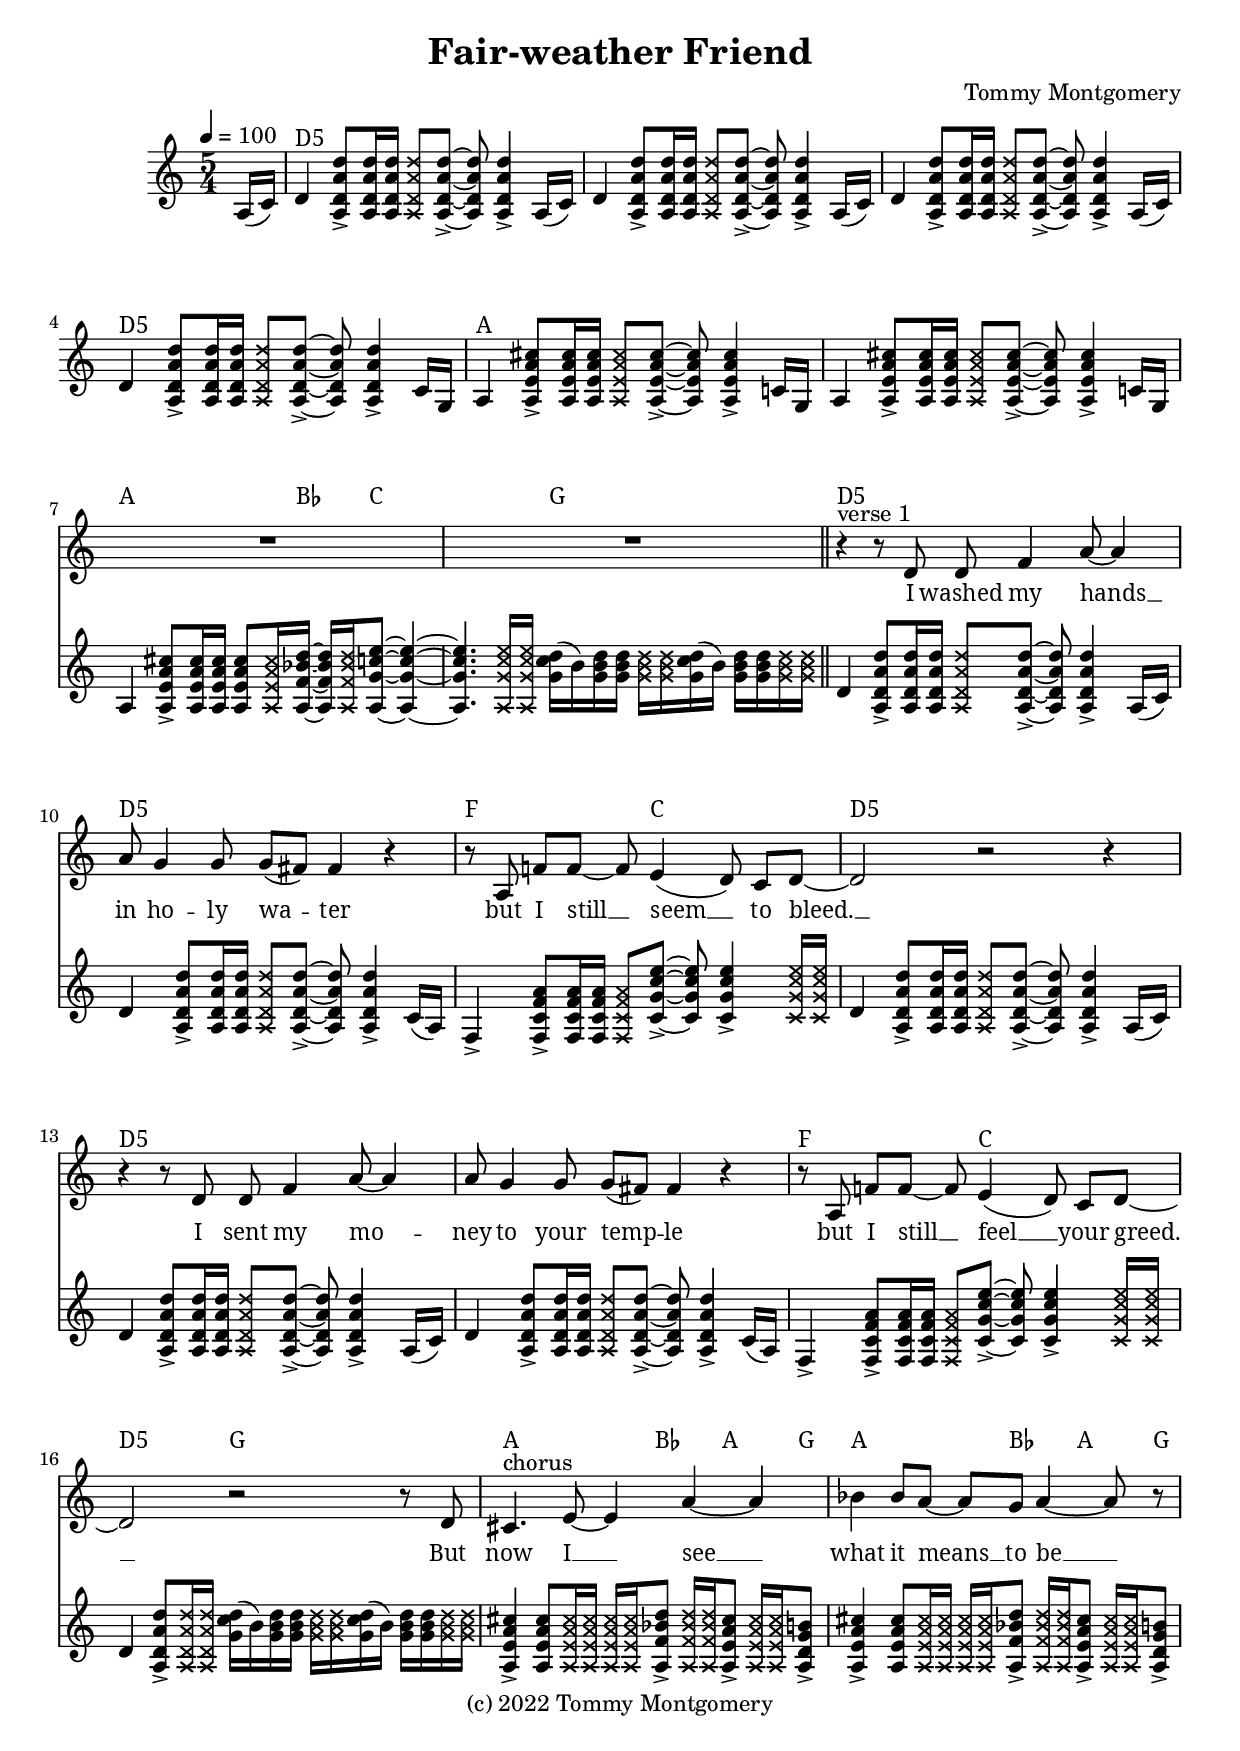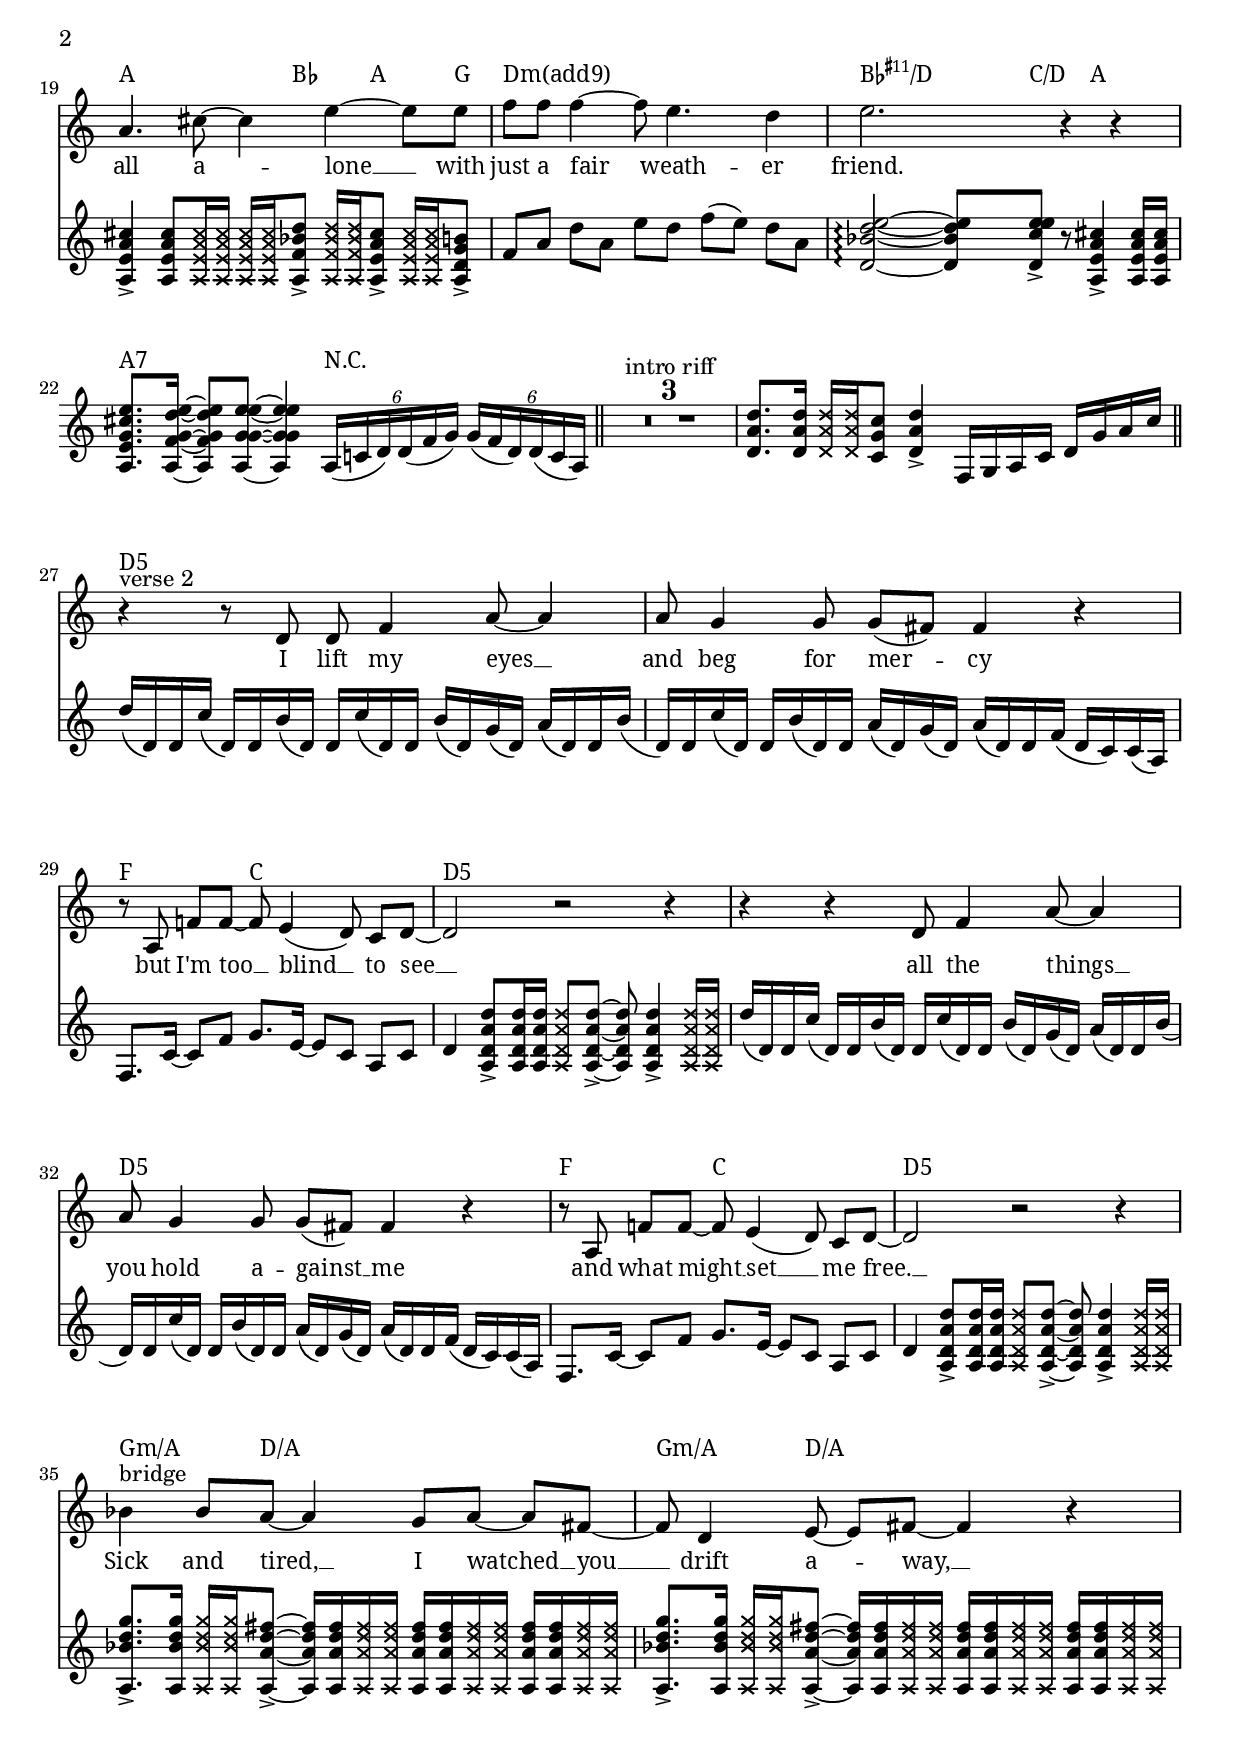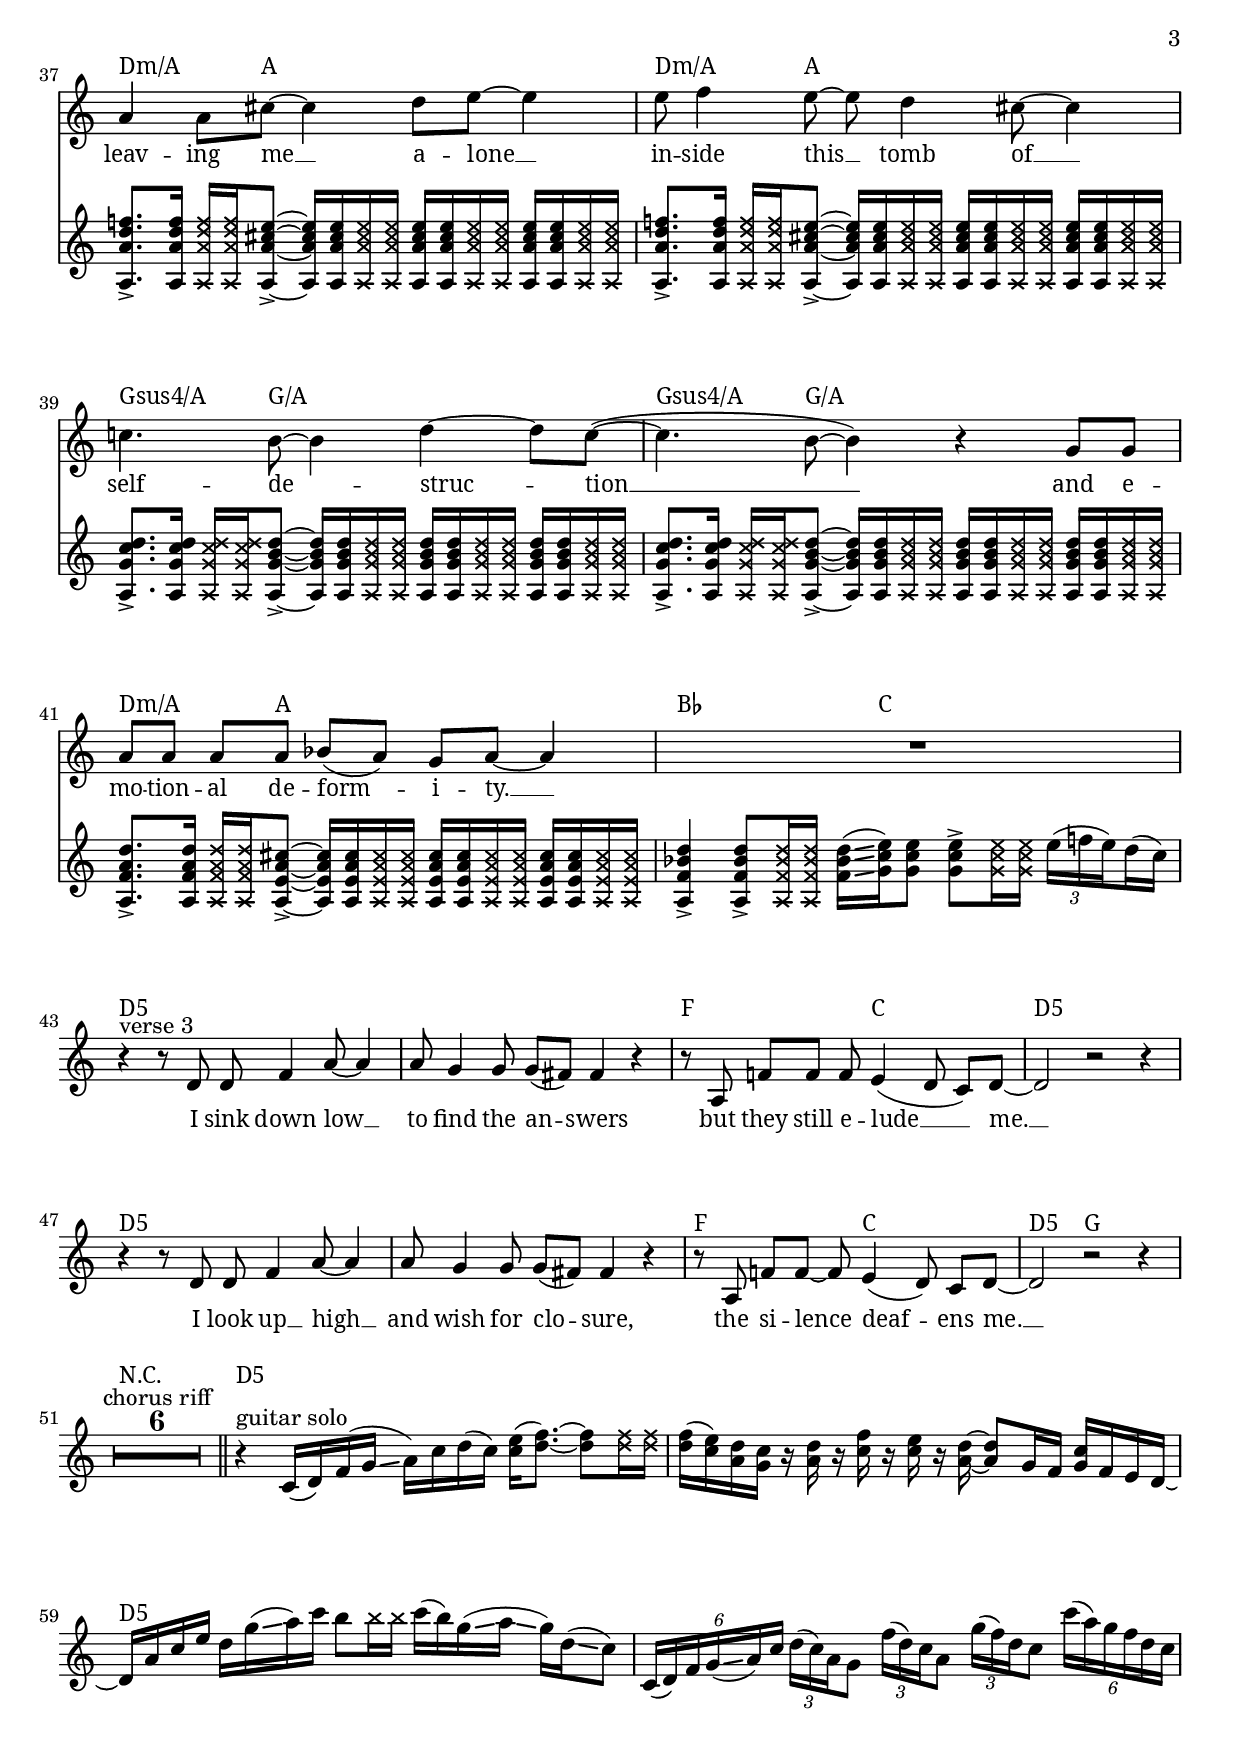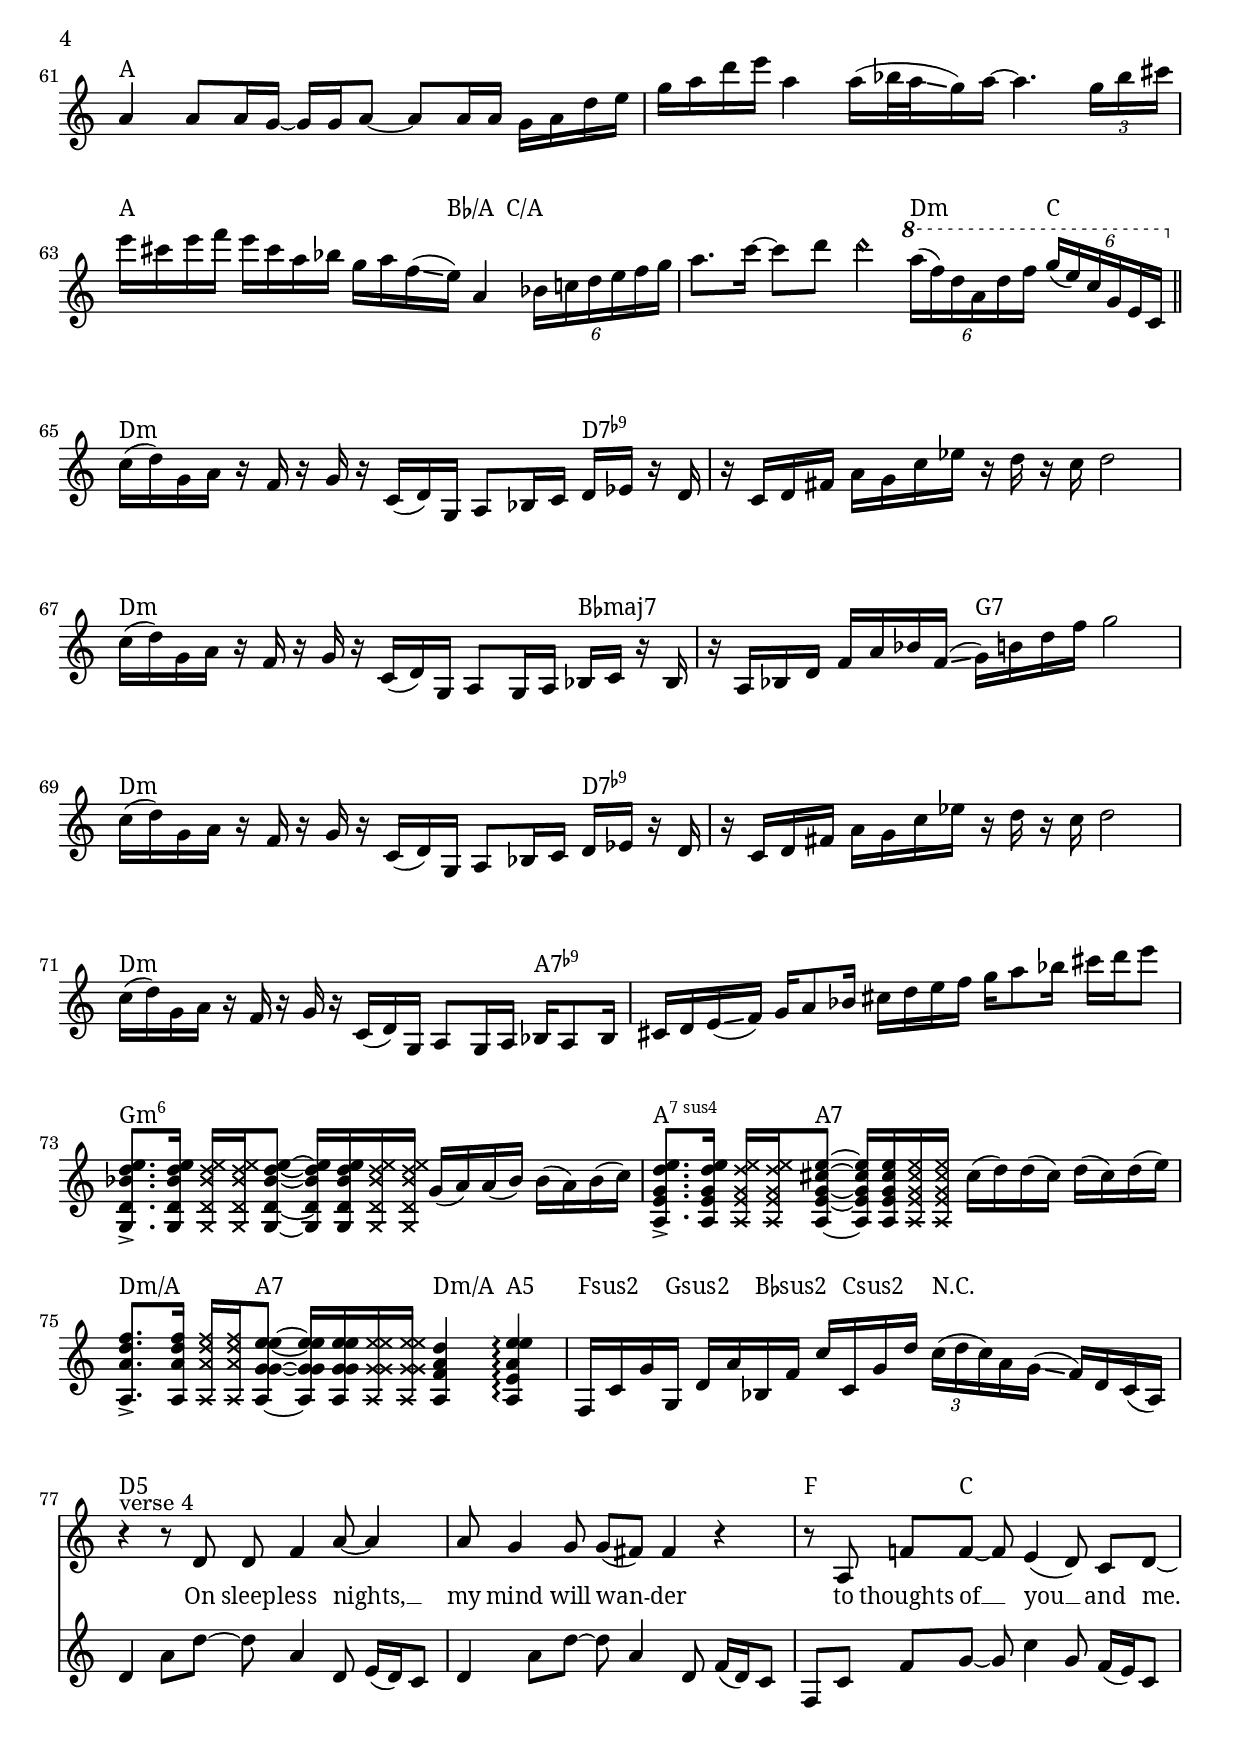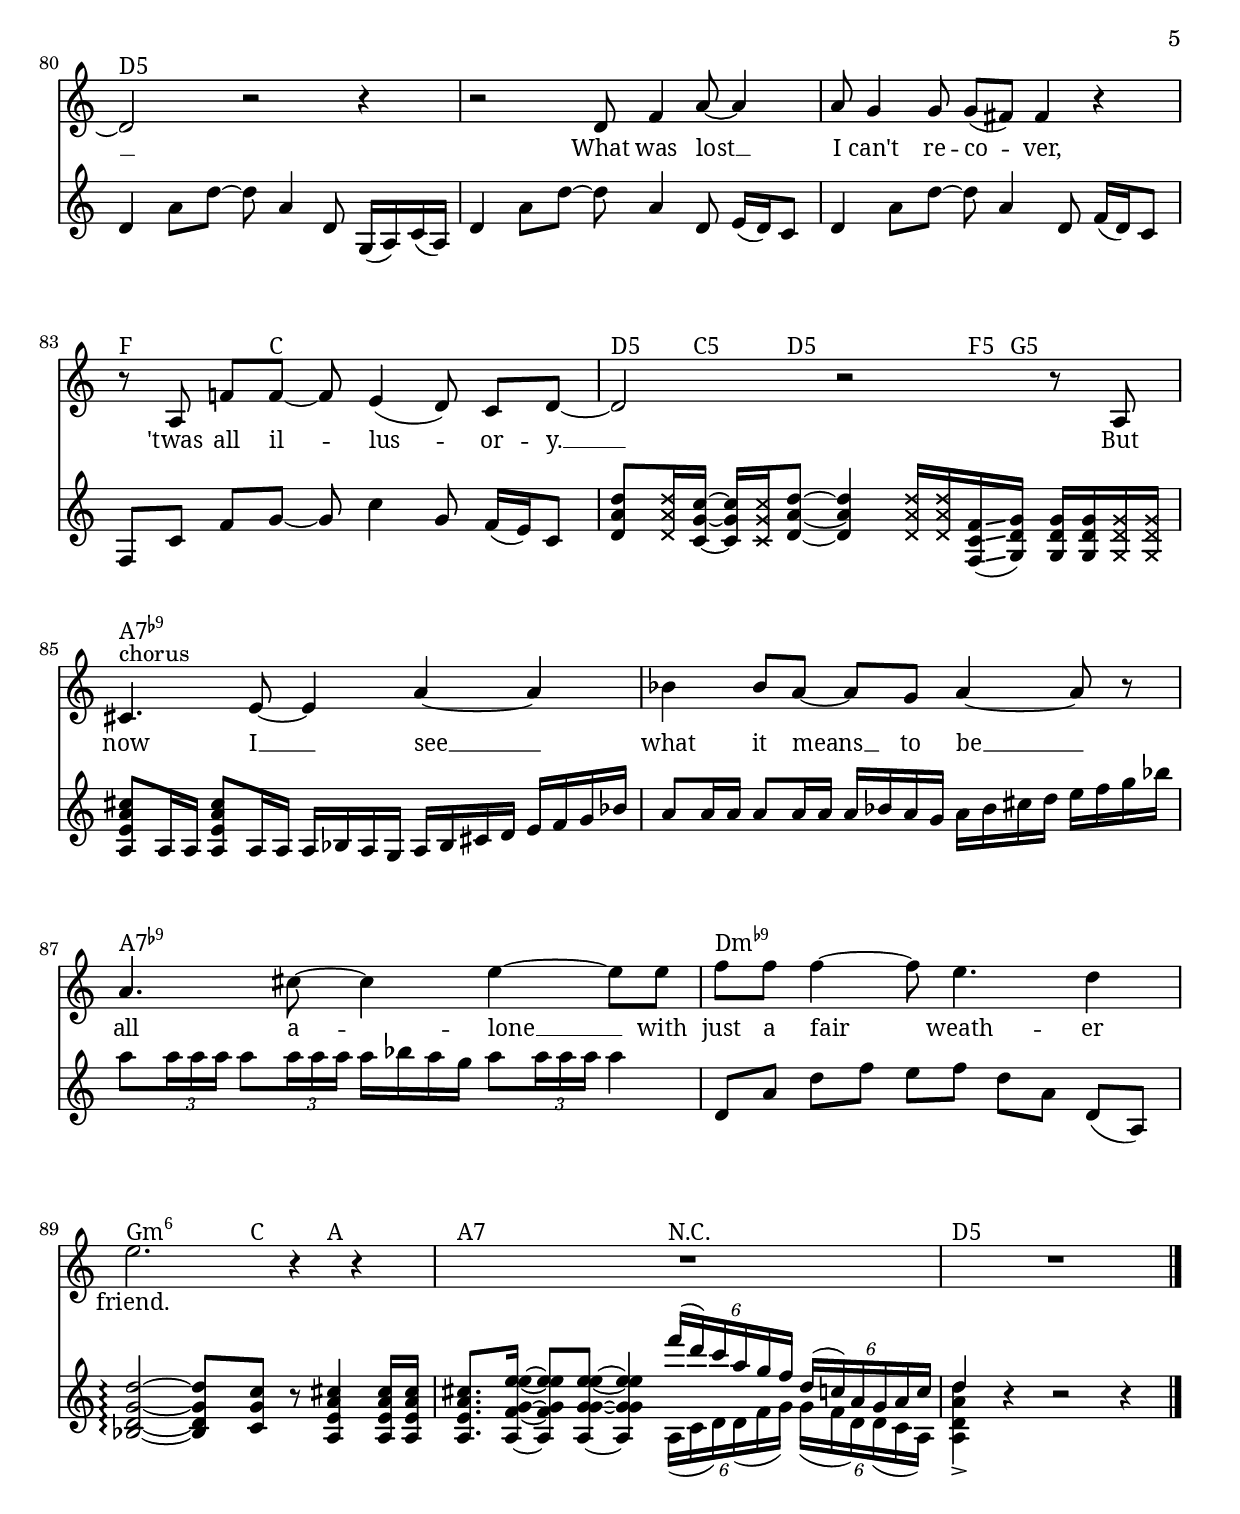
\version "2.22.1"
\language "english"

\header {
  title = "Fair-weather Friend"
  composer = "Tommy Montgomery"
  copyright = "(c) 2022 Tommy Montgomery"
}

global = {
  \key d \dorian
  \set Staff.printKeyCancellation = ##f
  \numericTimeSignature
  \compressEmptyMeasures
  \omit Voice.StringNumber
  \override TupletBracket.bracket-visibility = #'if-no-beam
  \override MultiMeasureRest.expand-limit = #3
  \override Score.ChordName.font-name = #"Noto Serif"
  \override Score.ChordName.font-size = #0
  \override Score.LyricText.font-name = #"Noto Serif"
  \override Score.LyricText.font-size = #0

  \time 5/4
}


guitar = \relative c' {
  \tempo 4 = 100

  \partial 8 a16( c) |
  \repeat unfold 3 {
    d4 <a d a' d>8-> q16 q \xNotesOn q8 \xNotesOff q-> ~ q q4-> a16( c) |
  }
  d4 <a d a' d>8-> q16 q \xNotesOn q8 \xNotesOff q-> ~ q q4-> c16 g |

  \repeat unfold 2 {
    a4 <a e' a cs>8-> q16 q \xNotesOn q8 \xNotesOff q-> ~ q q4-> c!16 g |
  }

  a4 <a e' a cs>8-> q16 q q8 \xNotesOn q16 \xNotesOff <a f' bf d> ~ q \xNotesOn q \xNotesOff <a g' c e>8 ~ q4 ~ |
  q4. \xNotesOn q16 q \xNotesOff <g' c d>( b) <g b d> q \xNotesOn q q \xNotesOff <g c d>( b) <g b d> q \xNotesOn q q \xNotesOff |

  \repeat unfold 2 {
    d4 <a d a' d>8-> q16 q \xNotesOn q8 \xNotesOff q-> ~ q q4-> a16( c) |
    d4 <a d a' d>8-> q16 q \xNotesOn q8 \xNotesOff q-> ~ q q4-> c16( a) |
    f4-> <f c' f a>8-> q16 q \xNotesOn q8 \xNotesOff <c' g'c e>8-> ~ q q4-> \xNotesOn q16 q \xNotesOff |
  }
  \alternative {
    { d4 <a d a' d>8-> q16 q \xNotesOn q8 \xNotesOff q-> ~ q q4-> a16( c) | }
    { d4 <a d a' d>8-> \xNotesOn q16 q \xNotesOff <g' c d>( b) <g b d> q \xNotesOn q q \xNotesOff <g c d>( b) <g b d> q \xNotesOn q q \xNotesOff }
  }

  % chorus
  \repeat unfold 3 {
    <a, e' a cs>4-> q8 \xNotesOn q16 q q q \xNotesOff <a f' bf d>8->
      \xNotesOn q16 q \xNotesOff <a e' a cs>8-> \xNotesOn q16 q \xNotesOff <a d g b>8-> |
  }
  f'8 a d a e' d f( e) d a |
  <d, bf' d e>2\arpeggio ~ q8 <d c' e e>8-> r <a e' a cs>4-> q16 q |
  <a e' g cs e>8. <a f' g d' e>16 ~ q8 <a g' g e' e> ~ q4 \tuplet 6/4 4 { a16( c! d) d( f g) g( f d) d( c a) } |

  \bar "||"

  R1*5/4*3^"intro riff" |
  <d a' d>8. q16 \xNotesOn q q \xNotesOff <c g' c>8 <d a' d>4-> f,16 g a c d g a c |

  \bar "||"

  \repeat unfold 2 {
    d16( d,) d c'( d,) d b'( d,) d c'( d,) d b'( d,) g( d)
    a'( d,) d b'( d,) d c'( d,) d b'( d,) d a'( d,) g( d)
    a'( d,) d f( d c) c( a) |

    f8. c'16 ~ c8 f g8. e16 ~ e8 c a c |
  }
  \alternative {
    { d4 <a d a' d>8-> q16 q \xNotesOn q8 \xNotesOff q-> ~ q q4-> \xNotesOn q16 q \xNotesOff | }
    { d4 <a d a' d>8-> q16 q \xNotesOn q8 \xNotesOff q-> ~ q q4-> \xNotesOn q16 q \xNotesOff | }
  }

  \repeat unfold 2 {
    <a bf' d g>8.-> q16 \xNotesOn q q \xNotesOff <a a' d fs>8-> ~  q16 q \xNotesOn q q \xNotesOff
      \repeat unfold 2 { q q \xNotesOn q q \xNotesOff } |
  }
  \repeat unfold 2 {
    <a a' d f!>8.-> q16 \xNotesOn q q \xNotesOff <a a' cs e>8-> ~  q16 q \xNotesOn q q \xNotesOff
      \repeat unfold 2 { q q \xNotesOn q q \xNotesOff } |
  }
  \repeat unfold 2 {
    <a g' c d>8.-> q16 \xNotesOn q q \xNotesOff <a g' b d>8-> ~  q16 q \xNotesOn q q \xNotesOff
      \repeat unfold 2 { q q \xNotesOn q q \xNotesOff } |
  }

  <a f' a d>8.-> q16 \xNotesOn q q \xNotesOff <a e' a cs>8-> ~  q16 q \xNotesOn q q \xNotesOff
    \repeat unfold 2 { q q \xNotesOn q q \xNotesOff } |
  <a f' bf d>4-> q8-> \xNotesOn q16 q \xNotesOff <f' bf d>16\glissando( <g c e>) q8 q-> \xNotesOn q16 q \xNotesOff
    \tuplet 3/2 { e'16( f! \set stemRightBeamCount = #1 e) } \set stemLeftBeamCount = #1 d( c) |

  R1*5/4*8^"verse riff" |

  R1*5/4*6^"chorus riff" |

  % guitar solo

  \bar "||"

  r4^"guitar solo" c,16( d) f( g\glissando a) c d( c) <c e>( <d f>8.) ~ q8 \xNotesOn q16 q16 \xNotesOff |
  <d f>16( <c e>) <a d> <g c> r <a d> r <c f> r <c e> r <a d> ~ q8 g16 f <g c> f e d ~ |
  d16 a' c e d g\glissando( a) c b8 \xNotesOn b16 b \xNotesOff c( b) g\glissando( a\glissando g) d\glissando( c8) |
  % b16( a\glissando g a\glissando g f) c8
  \tuplet 6/4 { c,16( d) f g\glissando( a) c } \tuplet 3/2 { d( c) a } g8
    \tuplet 3/2 { f'16( d) c } a8 \tuplet 3/2 { g'16( f) d } c8 \tuplet 6/4 { c'16( a) g f d c } |

  a4 a8 a16 g ~ g g a8 ~ a8 a16 a g a d e |
  g a d e a,4 a16( bf32 a\glissando g16) a16 ~ a4. \tuplet 3/2 { g16 bf cs } |
  e cs e f e cs a bf g a f\glissando( e) a,4 \tuplet 6/4 { bf16 c! d e f g } |

  % R1*5/4*1^"elec. solo" |


  a8. c16 ~ c8 d d4\harmonic \ottava #1 \tuplet 6/4 4 {
    a'16( f) d a d f
    g( e) c g e c
  } | \ottava #0

  % interlude
  \bar "||"
  \repeat unfold 2 {
    c16( d) g, a r f r g r c,( d) g, a8 bf16 c d ef r d r c d fs a g c ef r d r c d2 |
    c16( d) g, a r f r g r c,( d) g, a8
  }
  \alternative {
    { g16 a bf c r bf r a bf d f a bf f\glissando( g) b d f g2 | }
    { g,,16 a bf a8 bf16 cs d e\glissando( f) g a8 bf16 cs16 d e f g a8 bf16 cs d e8 | }
  }


  <g,,, d' bf' d e>8.-> q16 \xNotesOn q q \xNotesOff q8 ~ q16 q \xNotesOn q q \xNotesOff
    g'( a) a( bf) bf( a) bf( c) |
  <a, e' g d' e>8.-> q16 \xNotesOn q q \xNotesOff <a e' g cs e>8 ~ q16 q \xNotesOn q q \xNotesOff
    cs'( d) d( cs) d( cs) d( e) |
  <a,, a' d f>8.-> q16 \xNotesOn q q \xNotesOff <a g' g e' e>8 ~ q16 q \xNotesOn q q \xNotesOff
    <a f' a d>4 <a e' a e' e>\arpeggio |

  f16 c' g' g, d' a' bf, f' c' c, g' d' \tuplet 3/2 { c16( d c) } a g\glissando( f) d c( a) |


  % verse 4
  d4 a'8 d ~ d a4 d,8 e16( d) c8 | d4 a'8 d ~ d a4 d,8 f16( d) c8 |
  f,8 c' f g ~ g c4 g8 f16( e) c8 | d4 a'8 d ~ d a4 d,8 g,16( a) c( a) |
  d4 a'8 d ~ d a4 d,8 e16( d) c8 | d4 a'8 d ~ d a4 d,8 f16( d) c8 |
  f,8 c' f g ~ g c4 g8 f16( e) c8 | <d a' d>8 \xNotesOn q16 \xNotesOff <c g' c>16 ~ q16 \xNotesOn q \xNotesOff <d a' d>8 ~ q4 \xNotesOn q16 q \xNotesOff
    <f, c' f>16\glissando( <g d' g>) q q \xNotesOn q q \xNotesOff |


  <a e' a cs>8 a16 a <a e' a cs>8 a16 a a bf a g a bf cs d e f g bf |
  a8 a16 a a8 a16 a a bf a g a bf cs d e f g bf |
  a8 \tuplet 3/2 { a16 a a } a8 \tuplet 3/2 { a16 a a } a bf a g a8 \tuplet 3/2 { a16 a a } a4 |
  d,,8 a' d f e f d a d,( a) |
  <bf d g d'>2\arpeggio ~ q8 <c g' c>8 r <a e' a cs>4 q16 q |
  q8. <a f' g e' e>16 ~ q8 <a g' g e' e> ~ q4
    <<
      { \tuplet 6/4 4 { f'''16( d) c a g f d( c) a g a c } | d4 }
      \\
      { \tuplet 6/4 4 { a,16( c d) d( f g) g( f d) d( c a) } | <a d a' d>4-> }
    >>
   r r2 r4 |


}

vocalMelody = \relative c' {
  \partial 8 r8 |
  R1*5/4*8 |

  \bar "||"

  % verse 1
  r4^"verse 1" r8 d d f4 a8 ~ a4 | a8 g4 g8 g( fs) fs4 r4 |
  r8 a, f'! f ~ f e4( d8) c d ~ | d2 r2 r4 |
  r4 r8 d d f4 a8 ~ a4 | a8 g4 g8 g( fs) fs4 r4 |
  r8 a, f'! f ~ f e4( d8) c d ~ | d2 r2 r8 d8 |

  % chorus
  cs4.^"chorus" e8 ~ e4 a4 ~ a |
  bf4 bf8 a ~ a g a4 ~ a8 r8 |
  a4. cs8 ~ cs4 e4 ~ e8 e8 |
  f8 f f4 ~ f8 e4. d4 |
  e2. r4 r4 |

  R1*5/4*5 |

  % verse 2
  r4^"verse 2" r8 d, d f4 a8 ~ a4 | a8 g4 g8 g( fs) fs4 r4 |
  r8 a, f'! f ~ f e4( d8) c d ~ | d2 r2 r4 |
  r4 r4 d8 f4 a8 ~ a4 | a8 g4 g8 g( fs) fs4 r4 |
  r8 a, f'! f ~ f e4( d8) c d ~ | d2 r2 r4 |

  % bridge
  bf'4^"bridge" bf8 a ~ a4 g8 a ~ a fs8 ~ | fs d4 e8 ~ e fs8 ~ fs4 r4 |
  a4 a8 cs ~ cs4 d8 e8 ~ e4 | e8 f4 e8 ~ e d4 cs8 ~ cs4 |
  c!4. b8 ~ b4 d4 ~ d8 c( ~ | c4.b8 ~ b4) r g8 g |
  a8 a a a bf( a) g a ~ a4 | R1*5/4 |

  % verse 3
  r4^"verse 3" r8 d, d f4 a8 ~ a4 | a8 g4 g8 g( fs) fs4 r4 |
  r8 a, f'! f f e4( d8 c) d ~ | d2 r2 r4 |
  r4 r8 d d f4 a8 ~ a4 | a8 g4 g8 g( fs) fs4 r4 |
  r8 a, f'! f ~ f e4( d8) c d ~ | d2 r2 r4 |

  % chorus
  R1*5/4*6^"chorus" |

  % guitar solo
  R1*5/4*8 |

  % interlude
  R1*5/4*12 |

  % verse 4
  r4^"verse 4" r8 d d f4 a8 ~ a4 | a8 g4 g8 g( fs) fs4 r4 |
  r8 a, f'! f8 ~ f e4( d8) c d ~ | d2 r2 r4 |
  r2 d8 f4 a8 ~ a4 | a8 g4 g8 g( fs) fs4 r4 |
  r8 a, f'! f ~ f e4( d8) c d ~ | d2 r2 r8 a |

  % chorus
  cs4.^"chorus" e8 ~ e4 a4 ~ a |
  bf4 bf8 a ~ a g a4 ~ a8 r8 |
  a4. cs8 ~ cs4 e4 ~ e8 e8 |
  f8 f f4 ~ f8 e4. d4 |
  e2. r4 r4 |

  R1*5/4*2 |

  \bar "|."
  % end

}

allTheLyrics = \lyricmode {
  I washed my hands __ in ho -- ly wa -- ter
  but I still __ seem __ to bleed. __
  I sent my mo -- ney to your temp -- le
  but I still __ feel __ your greed. __

  But now I __ see __
  what it means __ to be __
  all a -- lone __
  with just a fair weath -- er friend.

  I lift my eyes __ and beg for mer -- cy
  but I'm too __ blind __ to see __
  all the things __ you hold a -- gainst __ me
  and what might __ set __ me free. __

  Sick and tired, __ I watched __ you __ drift a -- way, __
  leav -- ing me __ a -- lone __ in -- side this __ tomb of __ self -- de -- struc -- tion __
  and e -- mo -- tion -- al de -- form -- i -- ty. __

  I sink down low __ to find the an -- swers
  but they still e -- lude __ me. __
  I look up __ high __ and wish for clo -- sure,
  the si -- lence deaf -- ens me. __

  On sleep -- less nights, __ my mind will wan -- der
  to thoughts of __ you __ and me. __
  What was lost __ I can't re -- co -- ver,
  'twas all il -- lus -- or -- y. __


  But now I __ see __
  what it means __ to be __
  all a -- lone __
  with just a fair weath -- er friend.
}

guitarStaff = \new Staff \with { midiInstrument = "distorted guitar" midiMaximumVolume = #0.6 } {
  \global
  \guitar
}

vox = \new Staff \with { midiInstrument = "voice oohs" midiMinimumVolume = #0.7 } {
  <<
    \new Voice = "vocalMelody" { \clef treble \global \vocalMelody }
    \new Lyrics \lyricsto "vocalMelody" {
      \allTheLyrics
    }
  >>
}

chordExceptionMusic = {
  <c e g b d'>1-\markup { "maj9" }
  <c e g b fs'>1-\markup { "maj7" \sharp "11" }
  <c ef f g bf>1-\markup { "m7sus4" }
  <c ef gf bff>1-\markup { "°7" }
  <c ef gf bf>1-\markup { \super { "ø7" } }
  <c e g d'>1-\markup { "add9" }
  <c ef g d'>1-\markup { "m(add9)" }
  <c e fs as>1-\markup { \super { \sharp "11" \sharp "13" } }
  <c g>1-\markup { "5" }
  <c e g bf>1-\markup { "7" }
  <c e g b>1-\markup { "maj7" }
  <c ef g bf>1-\markup { "m7" }
  <c f g>1-\markup { "sus4" }
  <c d g>1-\markup { "sus2" }
  <c e g bf df'>1-\markup { "7" \super { \flat "9" } }
  <c e g f'>1-\markup { "add11" }
}

chordExceptions = #(append
  (sequential-music-to-chord-exceptions chordExceptionMusic #t)
  ignatzekExceptions
)

chordValues = \chordmode {
  \set chordNameExceptions = #chordExceptions
  \set majorSevenSymbol = \markup "maj7"

  \partial 8 s8 |

  d1*5/4:5 | q | q | q |
  a | q | q2 q8. bf c4. | q2 g2. |

  % verse 1
  d1*5/4:5 | q | f2 q8 c8 c2 | d1*5/4:5 |
  d1*5/4:5 | q | f2 q8 c8 c2 | d2:5 g2. |

  % chorus
  \repeat unfold 3 { a2 q8 bf4 a g8 | }
  d1*5/4:1.3-.5.9 | bf2:1.3.5.11+/d q8 c4:/d a4. |
  a2.:7 r2 |

  R1*5/4*4 |

  % verse 2
  \repeat unfold 2 { d1*5/4:5 | q | f2 c q4 | d1*5/4:5 | }

  % bridge
  \repeat unfold 2 { g4.:m/a d8*7:/a | }
  \repeat unfold 2 { d4.:m/a a8*7 | }
  \repeat unfold 2 { g4.:sus4/a g8*7:/a | }
  d4.:m/a a8*7 | bf2 q16 c8. q2 |

  % verse 3
  d1*5/4:5 | q | f2 q8 c8 c2 | d1*5/4:5 |
  d1*5/4:5 | q | f2 q8 c8 c2 | d2:5 g2. |

  % chorus
  R1*5/4*6 |

  % guitar solo

  d1*5/4:5 | q | q | q |
  a | q | a2 a8. bf:/a c4.:/a | q2. d4:m c |

  % interlude
  d1:m d4:1.3.5.7.9- | q1*5/4 | d1:m bf4:maj7 | q2 g2.:7 |
  d1:m d4:1.3.5.7.9- | q1*5/4 | d1:m a4:1.3.5.7.9- | q1*5/4 |

  g1*5/4:m6 | a4.:1.4.5.7 a:7 q2 | d4.:m/a a:7 d4:m/a a:5 |
  f8.:sus2 g:sus2 bf:sus2 c:sus2 r2 |

  % verse
  d1*5/4:5 | q | f4. c q2 | d1*5/4:5 |
  d1*5/4:5 | q | f4. c q2 | d8.:5 c:5 d2:5 f16:5 g:5 q4 |

  % chorus
  a1*5/4:1.3.5.7.9- | q | q | d:1.3-.5.9- | g2:m6 q8 c4 a4. |
  a2.:7 r2 | d1*5/4:5  |

}

chordNames = \new ChordNames {
  \set chordChanges = ##t
  \set chordNameExceptions = #chordExceptions
  \chordValues
}

\score {
  <<
    \chordNames
    \vox
    \guitarStaff
  >>
  \layout {
    \context {
      \Staff \RemoveEmptyStaves
      \override Glissando.minimum-length = #4
      \override Glissando.springs-and-rods = #ly:spanner::set-spacing-rods
      \override Glissando.thickness = #2
      \override VerticalAxisGroup.remove-first = ##t
    }
  }
}

\score {
  \unfoldRepeats {
    <<
      % \vox
      \guitarStaff
    >>
  }
  \midi {}
}
